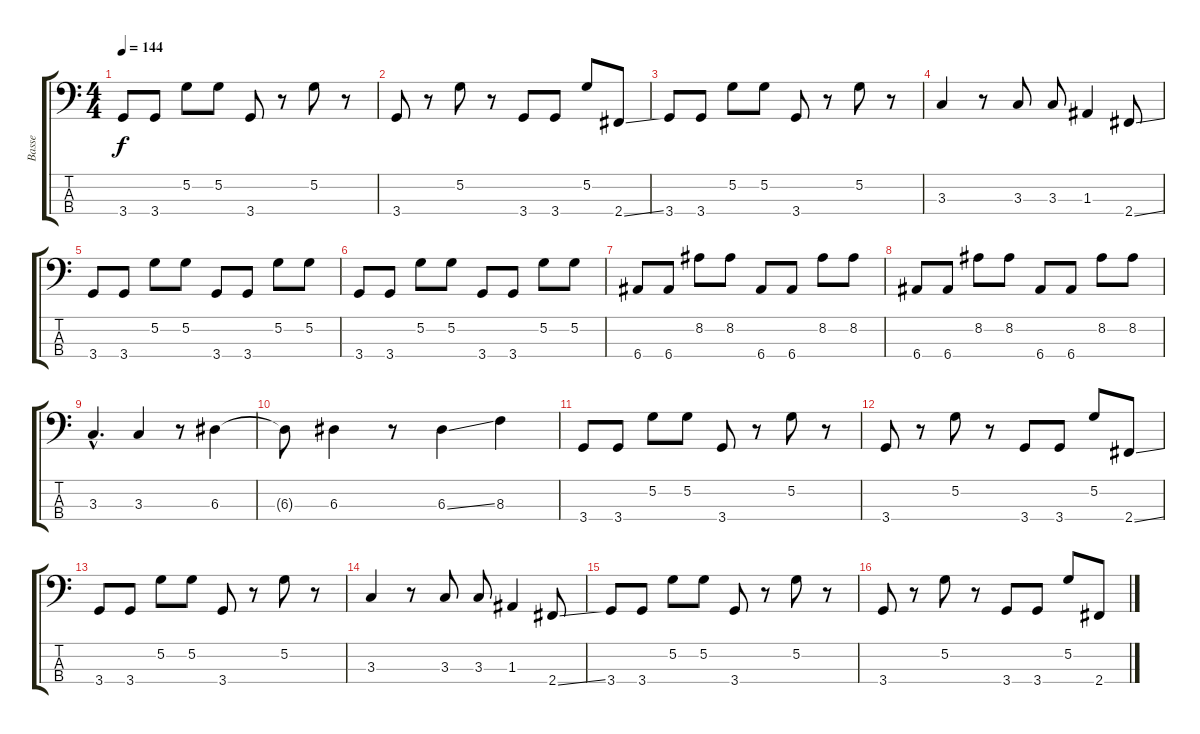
\track ("Basse" "Basse") {instrument electricbassfinger}
\staff {score tabs}
\tuning (G2 D2 A1 E1) {hide}
\ts (4 4)
\tempo 144
\clef f4
\ks c
3.4.8{dy f} 3.4.8 5.2.8 5.2.8 3.4.8 r.8 5.2.8 r.8 |
3.4.8 r.8 5.2.8 r.8 3.4.8 3.4.8 5.2.8 2.4{ss}.8 |
3.4.8 3.4.8 5.2.8 5.2.8 3.4.8 r.8 5.2.8 r.8 |
3.3.4 r.8 3.3.8 3.3.8 1.3.4 2.4{ss}.8 |
3.4.8 3.4.8 5.2.8 5.2.8 3.4.8 3.4.8 5.2.8 5.2.8 |
3.4.8 3.4.8 5.2.8 5.2.8 3.4.8 3.4.8 5.2.8 5.2.8 |
6.4.8 6.4.8 8.2.8 8.2.8 6.4.8 6.4.8 8.2.8 8.2.8 |
6.4.8 6.4.8 8.2.8 8.2.8 6.4.8 6.4.8 8.2.8 8.2.8 |
3.3{hac}.4{d} 3.3.4 r.8 6.3.4 |
6.3{t}.8 6.3.4 r.8 6.3{ss}.4 8.3.4 |
3.4.8 3.4.8 5.2.8 5.2.8 3.4.8 r.8 5.2.8 r.8 |
3.4.8 r.8 5.2.8 r.8 3.4.8 3.4.8 5.2.8 2.4{ss}.8 |
3.4.8 3.4.8 5.2.8 5.2.8 3.4.8 r.8 5.2.8 r.8 |
3.3.4 r.8 3.3.8 3.3.8 1.3.4 2.4{ss}.8 |
3.4.8 3.4.8 5.2.8 5.2.8 3.4.8 r.8 5.2.8 r.8 |
3.4.8 r.8 5.2.8 r.8 3.4.8 3.4.8 5.2.8 2.4{ss}.8
